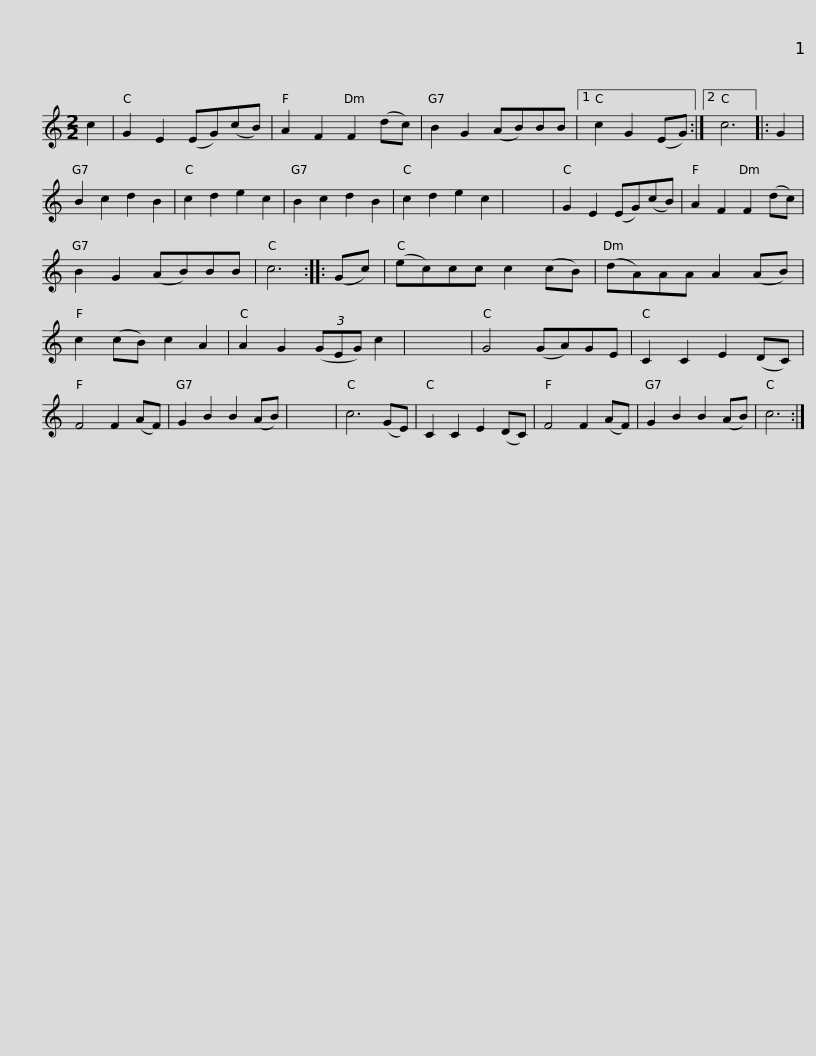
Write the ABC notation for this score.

X:1
L:1/8
M:2/2
I:linebreak $
K:C
V:1 treble
V:1
 c2 | G2 E2 (EG)(cB) | A2 F2 F2 (dc) | B2 G2 (AB)BB |1 c2 G2 (EG) :|2 %5
 c6 |: G2 | B2 c2 d2 B2 | c2 d2 e2 c2 | B2 c2 d2 B2 |$ %10
 c2 d2 e2 c2 | x8 | G2 E2 (EG)(cB) | A2 F2 F2 (dc) | B2 G2 (AB)BB | %15
 c6 :: (Gc) | (ec)cc c2 (cB) | (dA)AA A2 (AB) |$ c2 (cB) c2 A2 | %20
 A2 G2 (3(GEG) c2 | x8 | G4 (GA)GE | C2 C2 E2 (DC) | F4 F2 (AF) | %25
 G2 B2 B2 (AB) | x8 | c6 (GE) |$ C2 C2 E2 (DC) | F4 F2 (AF) | %30
 G2 B2 B2 (AB) | c6 :| %32
